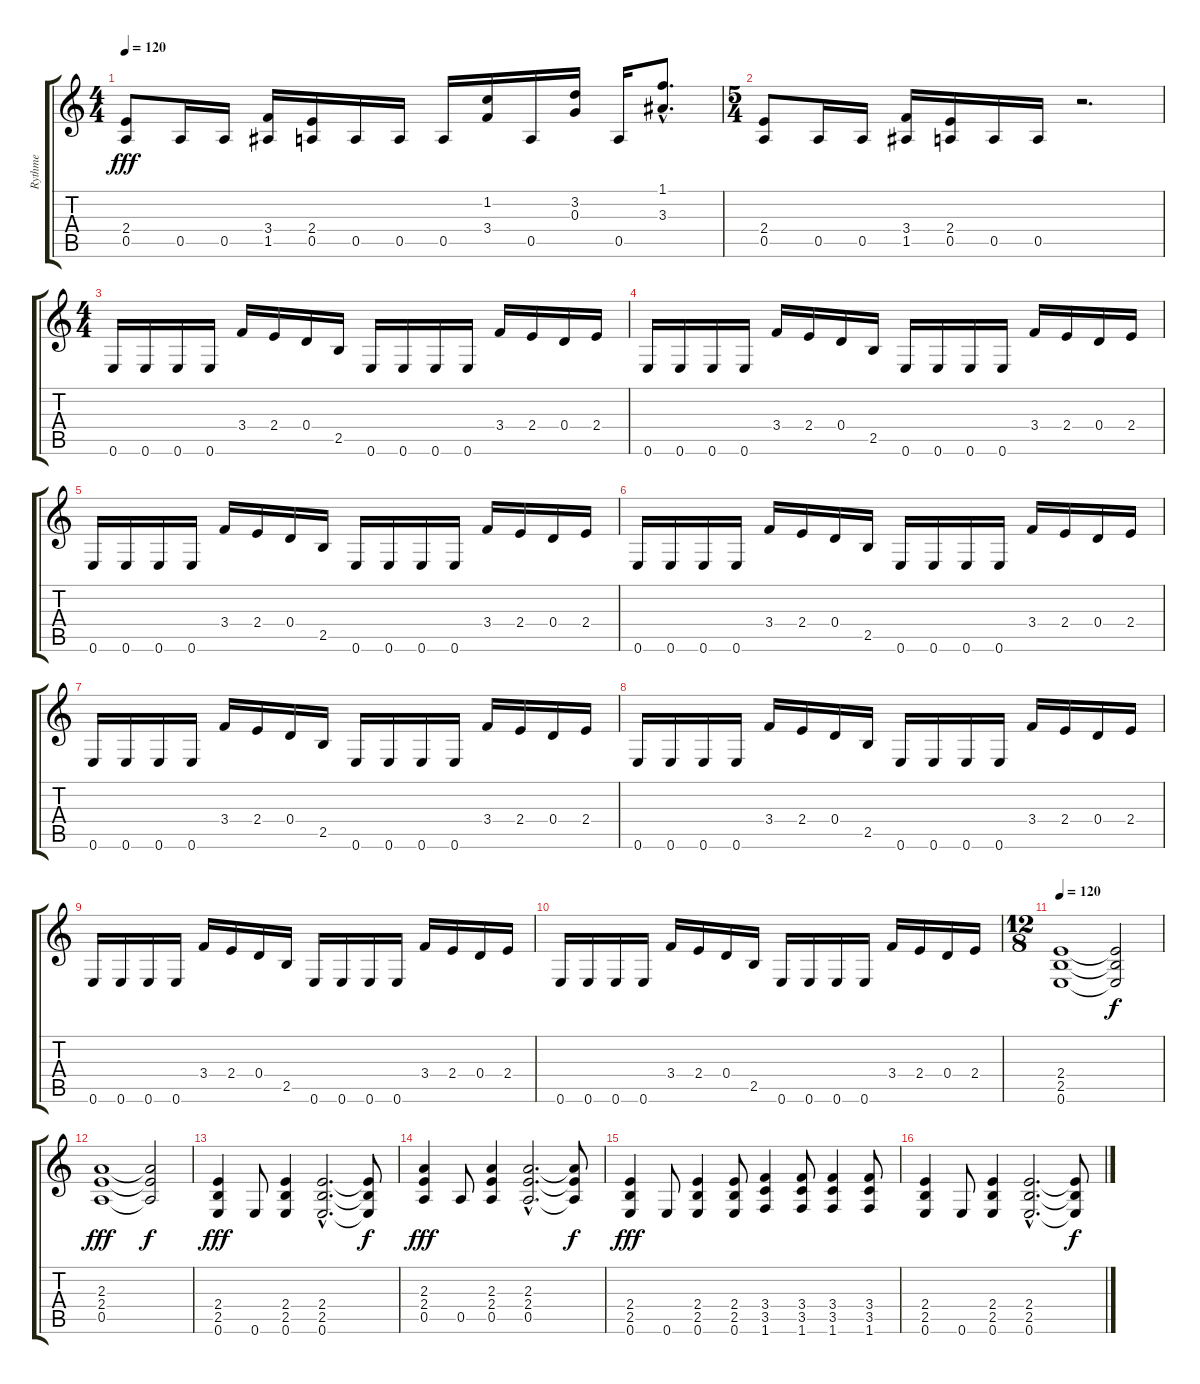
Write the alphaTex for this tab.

\track ("Rythme" "Rythme") {instrument distortionguitar}
\staff {score tabs}
\tuning (E4 B3 G3 D3 A2 E2) {hide}
\ts (4 4)
\tempo 120
\clef g2
\ks c
(2.4 0.5).8{dy fff} 0.5.16 0.5.16 (3.4 1.5).16 (2.4 0.5).16 0.5.16 0.5.16 0.5.16 (1.2 3.4).16 0.5.16 (3.2 0.3).16 0.5.16 (1.1{hac} 3.3{hac}).8{d} |
\ts (5 4)
(2.4 0.5).8 0.5.16 0.5.16 (3.4 1.5).16 (2.4 0.5).16 0.5.16 0.5.16 r.2{d} |
\ts (4 4)
0.6.16 0.6.16 0.6.16 0.6.16 3.4.16 2.4.16 0.4.16 2.5.16 0.6.16 0.6.16 0.6.16 0.6.16 3.4.16 2.4.16 0.4.16 2.4.16 |
0.6.16 0.6.16 0.6.16 0.6.16 3.4.16 2.4.16 0.4.16 2.5.16 0.6.16 0.6.16 0.6.16 0.6.16 3.4.16 2.4.16 0.4.16 2.4.16 |
0.6.16 0.6.16 0.6.16 0.6.16 3.4.16 2.4.16 0.4.16 2.5.16 0.6.16 0.6.16 0.6.16 0.6.16 3.4.16 2.4.16 0.4.16 2.4.16 |
0.6.16 0.6.16 0.6.16 0.6.16 3.4.16 2.4.16 0.4.16 2.5.16 0.6.16 0.6.16 0.6.16 0.6.16 3.4.16 2.4.16 0.4.16 2.4.16 |
0.6.16 0.6.16 0.6.16 0.6.16 3.4.16 2.4.16 0.4.16 2.5.16 0.6.16 0.6.16 0.6.16 0.6.16 3.4.16 2.4.16 0.4.16 2.4.16 |
0.6.16 0.6.16 0.6.16 0.6.16 3.4.16 2.4.16 0.4.16 2.5.16 0.6.16 0.6.16 0.6.16 0.6.16 3.4.16 2.4.16 0.4.16 2.4.16 |
0.6.16 0.6.16 0.6.16 0.6.16 3.4.16 2.4.16 0.4.16 2.5.16 0.6.16 0.6.16 0.6.16 0.6.16 3.4.16 2.4.16 0.4.16 2.4.16 |
0.6.16 0.6.16 0.6.16 0.6.16 3.4.16 2.4.16 0.4.16 2.5.16 0.6.16 0.6.16 0.6.16 0.6.16 3.4.16 2.4.16 0.4.16 2.4.16 |
\ts (12 8)
\tempo 120
(2.4 2.5 0.6).1{volume 12 balance 8 instrument overdrivenguitar} (2.4{t} 2.5{t} 0.6{t}).2{dy f} |
(2.3 2.4 0.5).1{dy fff} (2.3{t} 2.4{t} 0.5{t}).2{dy f} |
(2.4 2.5 0.6).4{dy fff} 0.6.8 (2.4 2.5 0.6).4 (2.4{hac} 2.5{hac} 0.6{hac}).2{d} (2.4{t} 2.5{t} 0.6{t}).8{dy f} |
(2.3 2.4 0.5).4{dy fff} 0.5.8 (2.3 2.4 0.5).4 (2.3{hac} 2.4{hac} 0.5{hac}).2{d} (2.3{t} 2.4{t} 0.5{t}).8{dy f} |
(2.4 2.5 0.6).4{dy fff} 0.6.8 (2.4 2.5 0.6).4 (2.4 2.5 0.6).8 (3.4 3.5 1.6).4 (3.4 3.5 1.6).8 (3.4 3.5 1.6).4 (3.4 3.5 1.6).8 |
(2.4 2.5 0.6).4 0.6.8 (2.4 2.5 0.6).4 (2.4{hac} 2.5{hac} 0.6{hac}).2{d} (2.4{t} 2.5{t} 0.6{t}).8{dy f}
